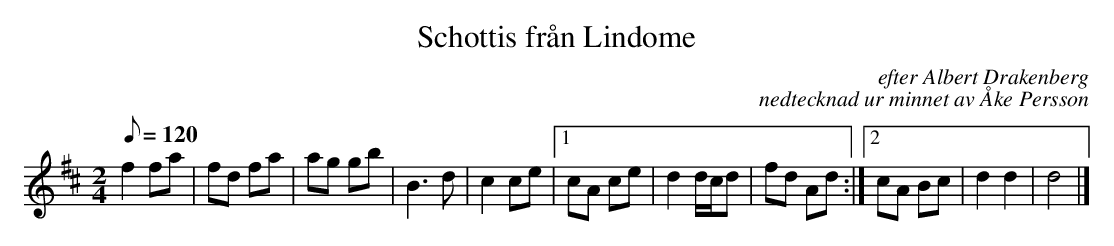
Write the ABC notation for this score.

X:1
T:Schottis från Lindome
C:efter Albert Drakenberg
C:nedtecknad ur minnet av Åke Persson
M:2/4
L:1/8
K:D
Q:120
f2 fa | fd fa | ag gb | B3 d | c2 ce |1 cA ce | d2 d/c/d | fd Ad :|2 cA Bc | d2 d2 | d4 |]
